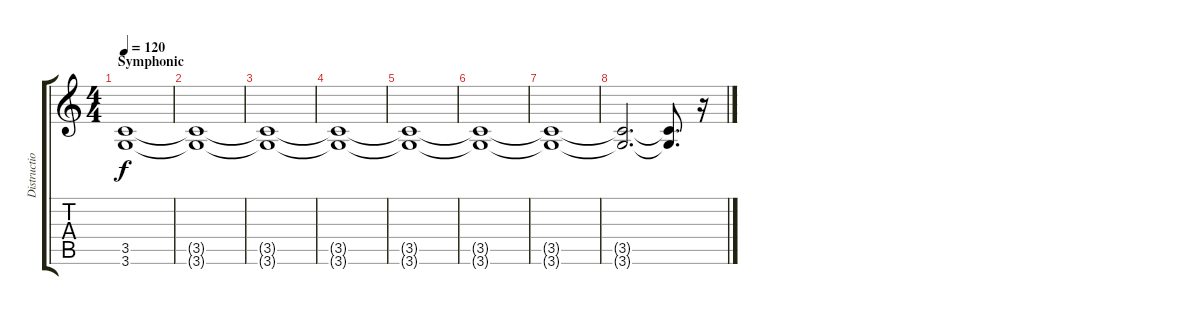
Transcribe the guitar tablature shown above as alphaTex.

\track ("Distruction Guitar 1" "Distructio") {instrument distortionguitar}
\staff {score tabs}
\tuning (E4 B3 G3 D3 A2 E2) {hide}
\ts (4 4)
\section ("" "Symphonic")
\tempo 120
\clef g2
\ks c
(3.5 3.6).1{dy f} |
(3.5{t} 3.6{t}).1 |
(3.5{t} 3.6{t}).1 |
(3.5{t} 3.6{t}).1 |
(3.5{t} 3.6{t}).1 |
(3.5{t} 3.6{t}).1 |
(3.5{t} 3.6{t}).1 |
(3.5{t} 3.6{t}).2{d} (3.5{t} 3.6{t}).8{d} r.16
